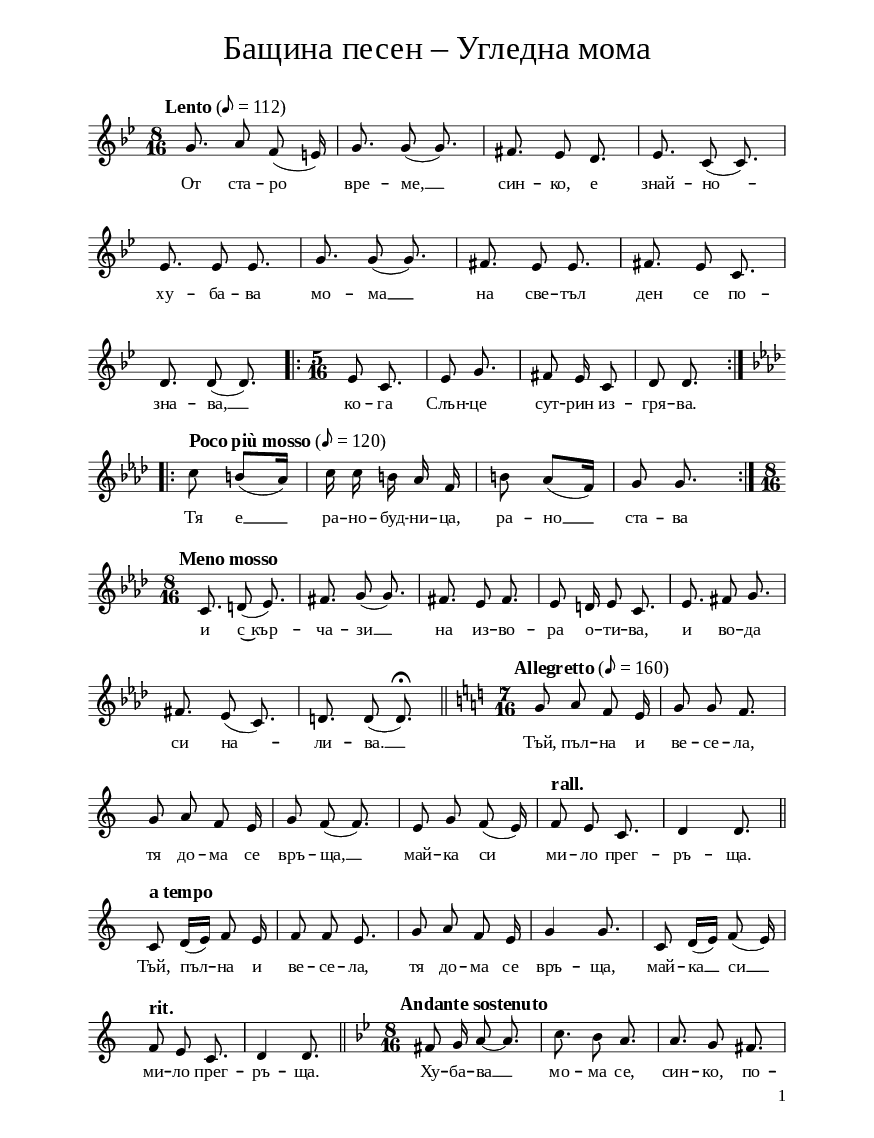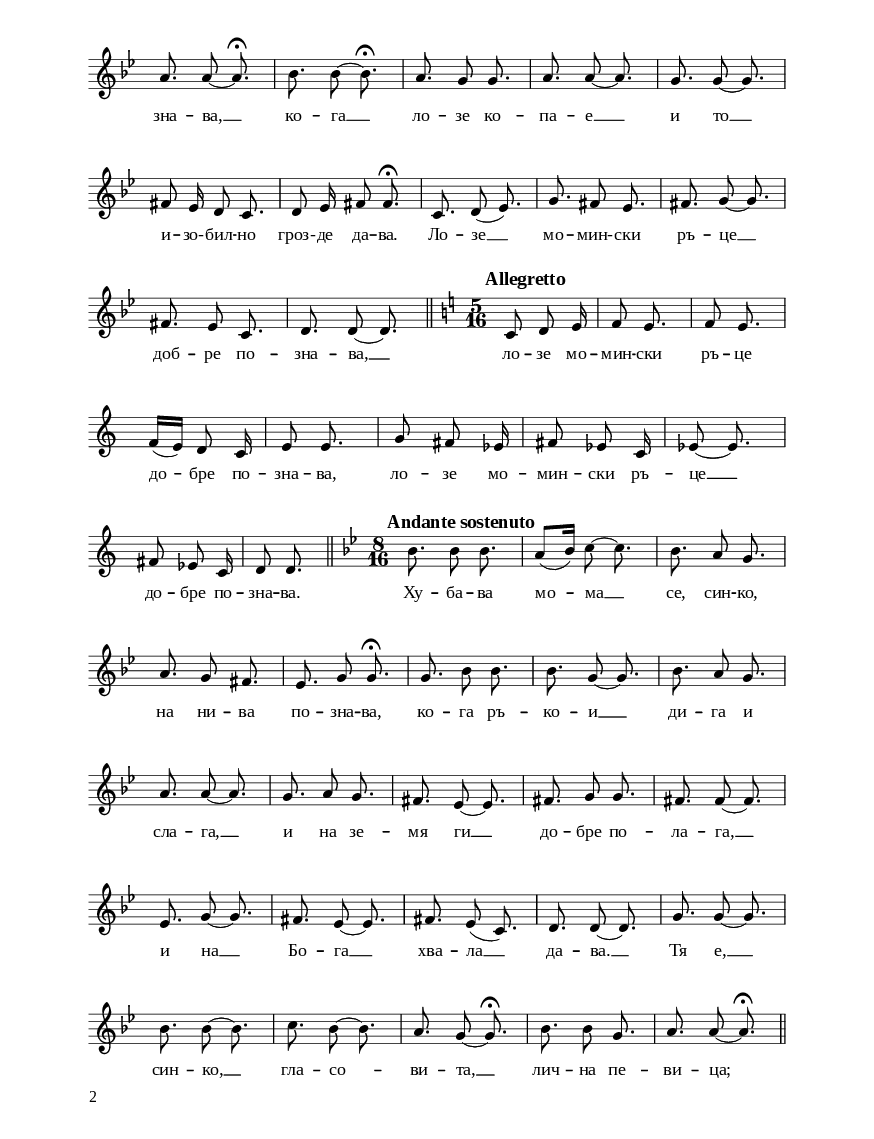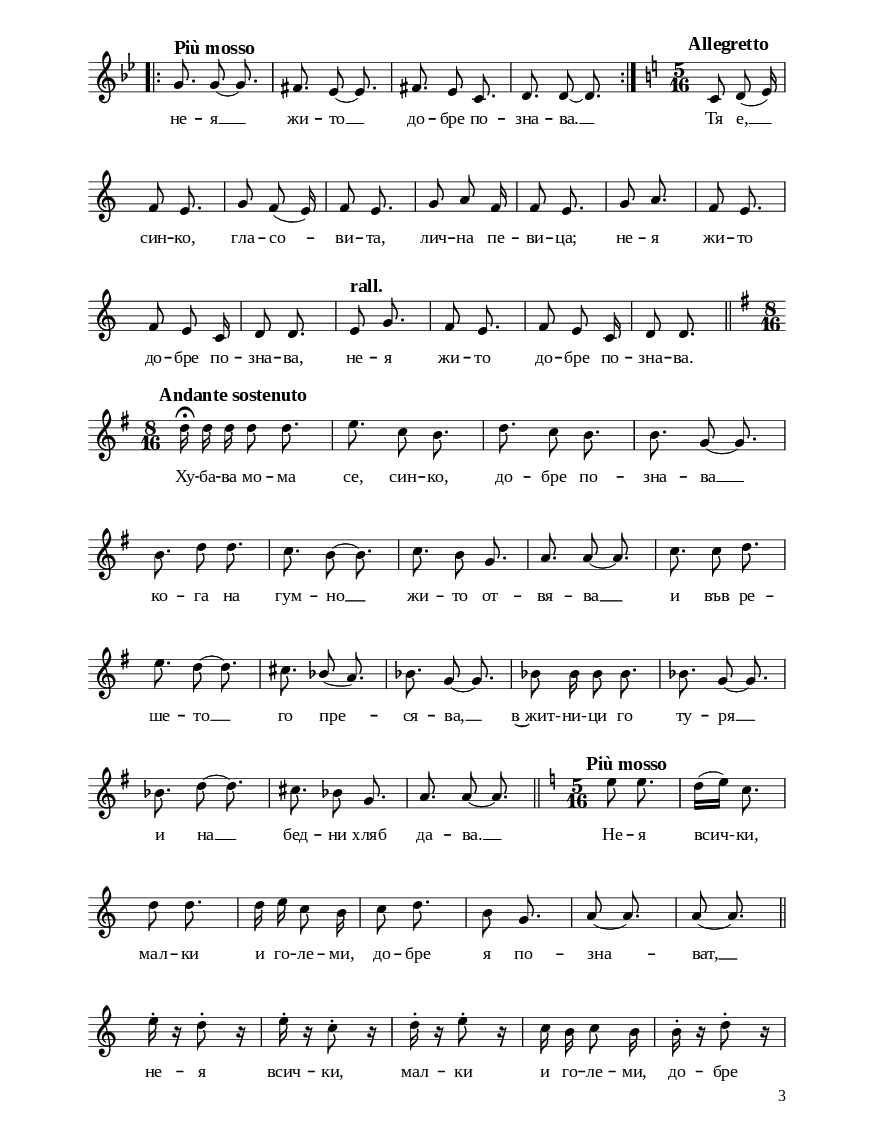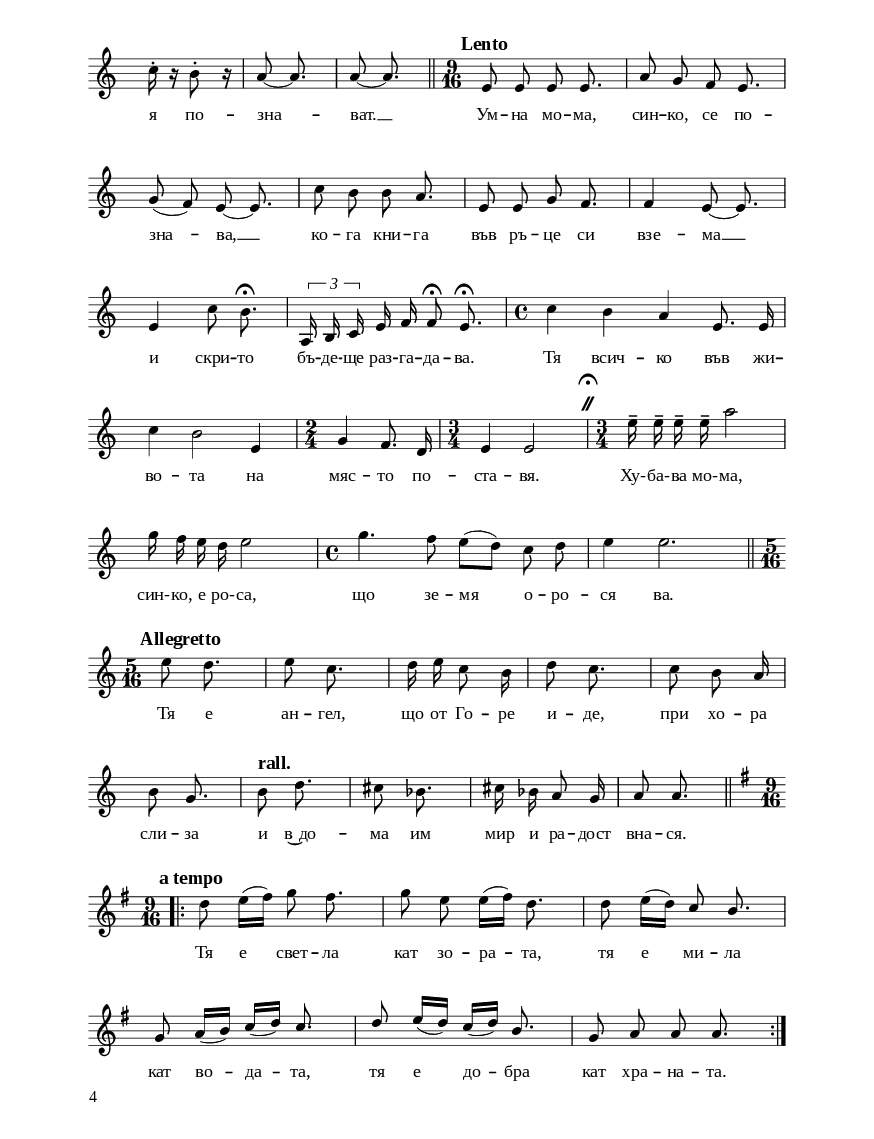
\version "2.24.2"

% include paper part and global functions
\include "include/globals.ily"
\bookpart {
  \label #'ref138
  \tocItem \markup "Бащина песен – Угледна мома"
  \paper {
    print-all-headers = ##t
    print-page-number = ##t
    print-first-page-number = ##t

    % put page numbers on the bottom
    oddHeaderMarkup = \markup ""
    evenHeaderMarkup = \markup ""
    oddFooterMarkup = \markup
    \fill-line {
      ""
      \if \should-print-page-number \fromproperty #'page:page-number-string
    }
    evenFooterMarkup = \markup
    \fill-line {
      \if \should-print-page-number \fromproperty #'page:page-number-string
      ""
    }

    left-margin = 1.5\cm
    right-margin = 1.5\cm
    top-margin = 1.6\cm
    bottom-margin = 1.2\cm
    ragged-bottom = ##t % do not spread the staves to fill the whole vertical space

    % change distance between staves
    system-system-spacing =
    #'((basic-distance . 11.5)
       (minimum-distance . 6)
       (padding . 1)
       (stretchability . 12))
  }
  \score {
    \include "include/score-layout.ily"

    \new Voice  \relative c' {
      \clef treble
      \key g \minor
      \time 8/16
      \tempoFunc "Lento" 8 "112"
      \autoBeamOff
      g'8. a8 f(e16) |
      g8. g8(g8.) |
      fis8. ees8 d8. |
      ees8. c8(c8.) | \break

      ees8. ees8 ees8. |
      g8. g8(g8.)  |
      fis8. ees8 ees8.  |
      fis8. ees8 c8.  | \break

      d8. d8(d8.)  |
      \bar ".|:" \time 5/16 ees8 c8.  |
      ees8 g8. |
      fis8 ees16 c8  |
      d8 d8. | \bar ":|.:" \break

      \tempoFunc "Poco più mosso" 8 "120"
      \key f \minor
      c'8 b8[(aes16)] |  |
      c16 c b aes f |  |
      b8 aes([f16])  |
      g8 g8. | \bar ":|."

      \time 8/16 \break
      \tempo "Meno mosso" c,8. d8(ees8.) |
      fis8. g8 (g8.) |
      fis8. ees8 fis8. |
      ees8 d16 ees8 c8. |
      ees8. fis8 g8. | \break

      fis8.ees8(c8.) |
      d8. d8(d8.\fermata) | \bar "||"
      \time 7/16
      \key c \major
      \tempoFunc "Allegretto" 8 "160"
      g8 a f e16 |
      g8 g f8. | \break

      g8 a f e16 |
      g8 f(f8.) |
      e8 g f(e16) |
      \tempo "rall." f8 e c8. |
      d4 d8. | \bar "||" \break

      \tempo "a tempo"
      c8 d16[(e)] f8 e16 |
      f8 f e8. |
      g8 a f e16 |
      g4 g8. |
      c,8 d16[(e)] f8(e16) | \break

      \tempo "rit."
      f8 e c8. |
      d4 d8. | \bar "||"
      \key g \minor
      \time 8/16
      \tempo "Andante sostenuto"
      fis8 g16 a8~ a8. |
      c8. bes8 a8. |
      a8. g8 fis8. | \break

      a8. a8~ a8.\fermata |
      bes8. bes8~ bes8.\fermata |
      a8. g8 g8. |
      a8. a8~ a8. |
      g8. g8~ g8. | \break

      fis8 ees16 d8 c8. |
      d8 ees16 fis8 fis8.\fermata |
      c8. d8(ees8.) |
      g8. fis8 ees8. |
      fis8. g8~ g8. | \break

      fis8. ees8 c8. |
      d8. d8~ d8. | \bar "||"
      \key c \major
      \time 5/16
      \tempo "Allegretto"
      c8 d e 16 |
      f8 e8. |
      f8 e8. | \break

      f16[(e)] d8 c16 |
      e8 e8.|
      g8 fis ees16 |
      fis8 ees8 c16 |
      ees8~ ees8. | \break

      fis8 ees8 c16 |
      d8 d8. | \bar "||"
      \key g \minor
      \time 8/16
      \tempo "Andante sostenuto"
      bes'8. bes8 bes8. |
      a8[(bes16)] c8~ c8. |
      bes8. a8 g8. | \break
      a8. g8 fis8. |
      ees8. g8 g8.\fermata |
      g8. bes8 bes8. |
      bes8. g8~ g8. |
      bes8. a8 g8. | \break

      a8. a8~ a8. |
      g8. a8 g8. |
      fis8. ees8~ ees8. |
      fis8. g8 g8. |
      fis8. fis8~ fis8. | \break

      ees8. g8~ g8. |
      fis8. ees8~ ees8. |
      fis8. ees8(c8.) |
      d8. d8~ d8. |
      g8. g8~ g8. | \break

      bes8. bes8~ bes8. |
      c8. bes8~ bes8. |
      a8. g8~ g8.\fermata |
      bes8. bes8 g8. |
      a8. a8~ a8.\fermata | \break

      \bar ".|:-||"  \tempo "Più mosso"
      g8. g8~ g8. |
      fis8. ees8~ ees8. |
      fis8. ees8 c8. |
      d8. d8~ d8. | \bar ":|."

      \key c \major
      \time 5/16
      \tempo "Allegretto"
      c8 d(e16) | \break

      f8 e8. |
      g8 f8(e16) |
      f8 e8. |
      g8 a f16 |
      f8 e8. |
      g8 a8. |
      f8 e8. | \break

      f8 e c16 |
      d8 d8. |
      \tempo "rall."
      e8 g8. |
      f8 e8. |
      f8 e c16 |
      d8 d8. | \bar "||"
      \time 8/16
      \key g \major
      \break

      \tempo "Andante sostenuto"
      d'16\fermata d d d8 d8. |
      e8. c8 b8. |
      d8. c8 b8. |
      b8. g8~ g8. \break

      b8. d8 d8. |
      c8. b8~ b8. |
      c8. b8 g8. |
      a8. a8~ a8. |
      c8. c8 d8. | \break

      e8. d8~ d8. |
      cis8. \stemUp bes8(a8.) \stemNeutral |
      bes8. g8~ g8. |
      bes8 bes16 bes8 bes8. |
      bes8. g8~ g8. | \break
      bes8. d8~ d8. |
      cis8. bes8 g8. |
      a8. a8~ a8. |  \bar "||"
      \key c \major
      \time 5/16
      \tempo "Più mosso" e'8 e8. |
      d16[(e)] c8. | \break
      d8 d8. |
      d16 e c8  b16 |
      c8 d8. |
      b8 g8. |
      a8~ a8. |
      a8~ a8. | \bar "||" \break

      e'16\staccato r16 d8\staccato r16 |
      e16\staccato r16 c8\staccato r16 |
      d16\staccato r16 e8\staccato r16 |
      c16 b c8 b16 |
      b16\staccato r16 d8\staccato r16 | \break

      c16\staccato r16 b8\staccato r16 |
      a8~ a8. |
      a8~ a8. |  \bar "||"
      \key a \minor
      \time 9/16
      \tempo "Lento" e8 e e e8. |
      a8 g f e8. | \break

      g8(f) e8~ e8. |
      c'8 b b a8. |
      e8 e g f8. |
      f4 e8~ e8. | \break

      e4 c'8 b8.\fermata |
      \tuplet 3/2 { a,16 b c } e f f8\fermata e8.\fermata |
      \time 4/4 c'4 b a e8. e16  \break |

      c'4 b2 e,4 |
      \time 2/4 g4 f8. d16 |
      \time 3/4 e4   e2 \mark\markup{ \column { \hspace #0 \center-align \normalsize \musicglyph #"scripts.ufermata"  \center-align \normalsize \musicglyph #"scripts.caesura.straight" }}
      |
      \bar "|"
      \time 3/4  | % 149

      e'16 --e16 --e16 --
      e16 --a2   \break | % 151
      g16 f16 e16 d16
      e2 | % 152

      \time 4/4  | % 152
      g4.f8 e8 ( [d8 ] )
      c8 d8  | % 153
      e4 e2. \bar "||" \break
      \tempo "Allegretto"
      \time 5/16  | % 154
      e8 d8. | % 155
      e8 c8. | % 156
      d16 e16  c8 b16 |% 158
      d8 c8. | c8 b8 a16 | \break
      b8  g8. |
      \tempo"rall."b8 d8. | % 161
      cis8 bes8. | % 162
      cis16 bes16  a8  g16 | % 163
      a8  a8. \bar "||"

      \break \repeat volta 1 {
        | % 164
        \bar ".|:-||"  \key g \major \time 9/16 | % 164
        \tempo"a tempo" d8 e16 ( [
        fis16 ) ] g8 fis8. | % 165
        g8 e8 e16 ( [ \stemDown
        fis16 ) ]d8. | % 166
        d8 e16 ( [d16 ) ] \stemUp
        c8 b8. \break | % 167
        g8 a16 ( [  b16 ) ]c16 (
        [d16 ) ]c8. | % 168
        d8 e16 ( [d16 ) ] \stemUp
        c16 ( [d16 ) ]b8. | % 169
        g8  a8  a8  a8. \bar ":|."
      }


    }

    \addlyrics {
      От ста -- ро вре -- ме, __ син -- ко, е знай -- но --
      ху -- ба -- ва мо -- ма __ на све -- тъл ден се по --
      зна -- ва, __ ко -- га Слън -- це сут -- рин из -- гря -- ва.
      Тя е __ ра -- но -- буд -- ни -- ца, ра -- но __ ста -- ва
      и с~кър -- ча -- зи __ на из -- во -- ра о -- ти -- ва, и во -- да
      си на -- ли -- ва. __ Тъй, пъл -- на и ве -- се -- ла,
      тя до -- ма се връ -- ща, __ май -- ка си ми -- ло прег -- ръ -- ща.
      Тъй, пъл -- на и ве -- се -- ла,  тя до -- ма се връ -- ща, май -- ка __ си __
      ми -- ло прег -- ръ -- ща. Ху -- ба -- ва __ мо -- ма се, син -- ко, по --
      зна -- ва, __ ко -- га __ ло -- зе ко -- па -- е __ и то __
      и -- "зо-" -- бил -- но "гроз-" -- де да -- ва. Ло -- зе __ мо -- "мин-" -- ски ръ -- це __
      доб -- ре по -- зна -- ва, __ ло -- зе мо -- мин -- ски ръ -- це
      до -- бре по -- зна -- ва, ло -- зе мо -- мин -- ски ръ -- це __
      до -- бре по -- зна -- ва. Ху -- ба -- ва мо -- ма __ се, син -- ко,
      на ни -- ва по -- зна -- ва, ко -- га ръ -- ко -- и __ ди -- га и
      сла -- га, __ и на  зе -- мя ги __ до -- бре по -- ла -- га, __
      и на __ Бо -- га __  хва -- ла __ да -- ва. __ Тя е, __
      син -- ко, __ гла -- со -- ви -- та, __  лич -- на пе -- ви -- ца;
      не -- я __ жи -- то __ до -- бре по -- зна -- ва. __ Тя е, __
      син -- ко, гла -- со -- ви -- та, лич -- на пе -- ви -- ца; не -- я жи -- то
      до -- бре по -- зна -- ва, не -- я жи -- то до -- бре по -- зна -- ва.
      Ху -- ба -- ва мо -- ма се, син -- ко, до -- бре по -- зна -- ва __
      ко -- га на гум -- но __  жи -- то от -- вя -- ва __ и във ре --
      ше -- то __ го пре -- ся -- ва, __ "в~жит-" -- "ни-" -- ци го ту -- ря __
      и на __  бед -- ни хляб да -- ва. __ Не -- я "всич-" -- ки,
      мал -- ки и го -- ле -- ми, до -- бре я по -- зна -- ват, __
      не -- я всич -- ки, мал -- ки и го -- ле -- ми, до -- бре
      я по -- зна -- ват. __ Ум -- на мо -- ма, син -- ко, се по --
      зна -- ва, __ ко -- га кни -- га във ръ -- це си взе -- ма __
      и скри -- то бъ -- де -- ще раз -- га -- да -- ва. Тя всич -- ко във жи --
      во -- та на мяс -- то по -- ста -- вя. "Ху-" -- "ба-" -- ва "мо-" -- ма,
      "син-" -- ко, е "ро-" -- са, що зе -- мя о -- ро -- ся ва.
      Тя е ан -- гел, що от Го -- ре и -- де, при хо -- ра
      сли -- за  и в~до -- ма им мир и ра -- дост вна -- ся.
      Тя е свет -- ла кат зо -- ра -- та, тя е ми -- ла
      кат во -- да -- та, тя е до -- бра кат хра -- на -- та.
    }

    \header {
      title = \titleFunc "Бащина песен – Угледна мома" "Baština pesen – Ugledna moma"
    }

    \midi{}

  } % score

} % bookpart
